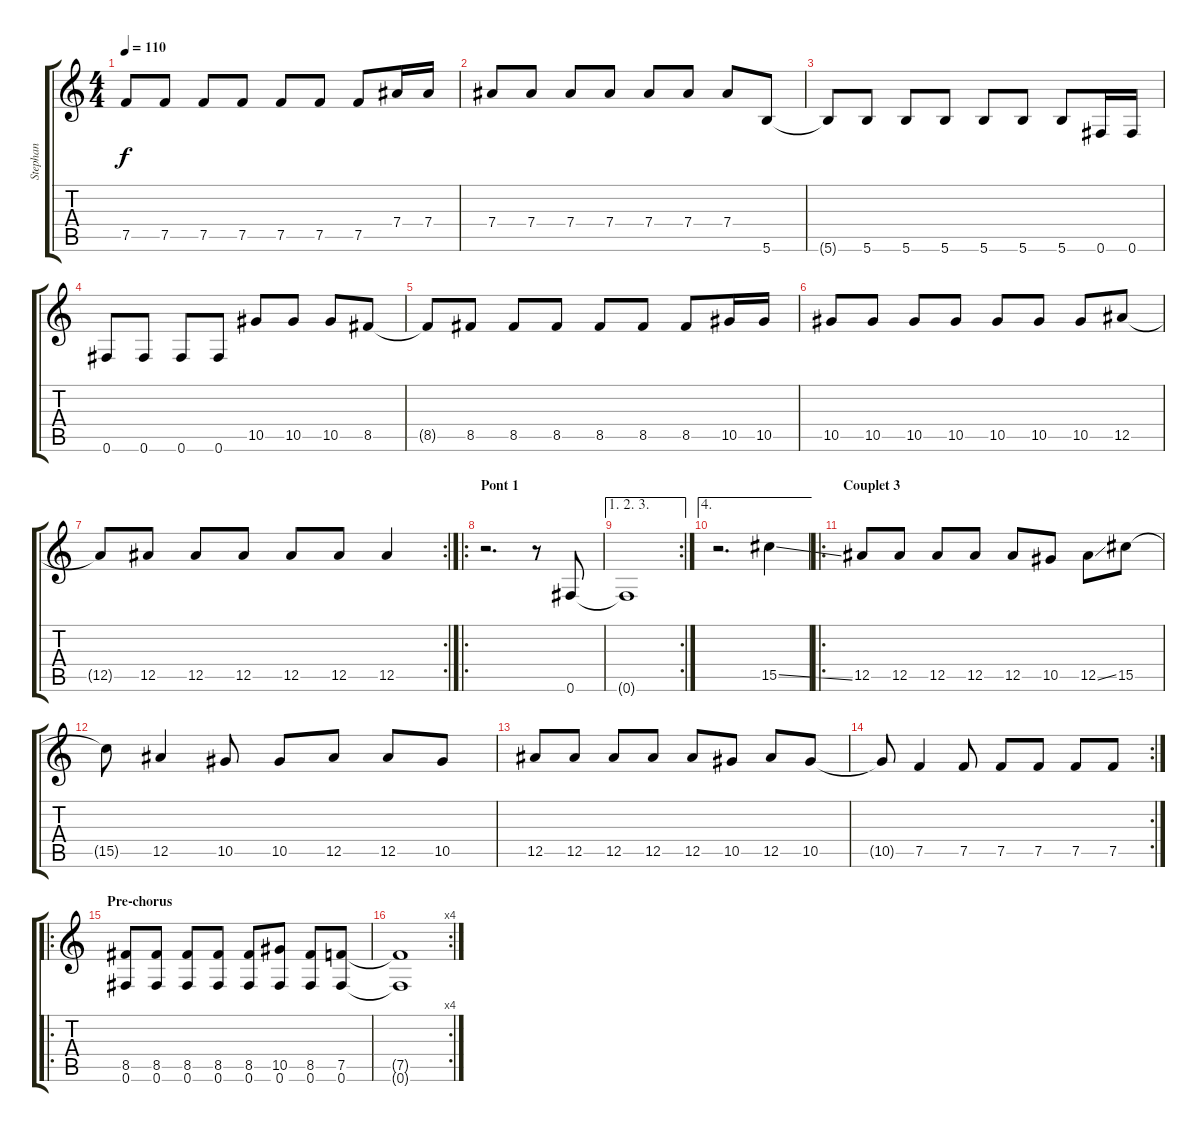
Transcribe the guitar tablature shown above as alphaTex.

\track ("Stephan" "Stephan") {instrument electricguitarclean}
\staff {score tabs}
\tuning (C4 C4 Ab3 Eb3 Bb2 Gb2) {hide}
\ts (4 4)
\tempo 110
\clef g2
\ks c
7.5{t}.8{dy f} 7.5.8 7.5.8 7.5.8 7.5.8 7.5.8 7.5.8 7.4.16 7.4.16 |
7.4.8 7.4.8 7.4.8 7.4.8 7.4.8 7.4.8 7.4.8 5.6.8 |
5.6{t}.8 5.6.8 5.6.8 5.6.8 5.6.8 5.6.8 5.6.8 0.6.16 0.6.16 |
0.6.8 0.6.8 0.6.8 0.6.8 10.5.8 10.5.8 10.5.8 8.5.8 |
8.5{t}.8 8.5.8 8.5.8 8.5.8 8.5.8 8.5.8 8.5.8 10.5.16 10.5.16 |
10.5.8 10.5.8 10.5.8 10.5.8 10.5.8 10.5.8 10.5.8 12.5.8 |
\rc 2
12.5{t}.8 12.5.8 12.5.8 12.5.8 12.5.8 12.5.8 12.5.4 |
\ro
\section ("" "Pont 1")
r.2{d} r.8 0.6.8 |
\ae (1 2 3)
\rc 2
0.6{t}.1 |
\ae 4
r.2{d} 15.5{ss}.4 |
\ro
\section ("" "Couplet 3")
12.5.8 12.5.8 12.5.8 12.5.8 12.5.8 10.5.8 12.5{ss}.8 15.5.8 |
15.5{t}.8 12.5.4 10.5.8 10.5.8 12.5.8 12.5.8 10.5.8 |
12.5.8 12.5.8 12.5.8 12.5.8 12.5.8 10.5.8 12.5.8 10.5.8 |
\rc 2
10.5{t}.8 7.5.4 7.5.8 7.5.8 7.5.8 7.5.8 7.5.8 |
\ro
\section ("" "Pre-chorus")
(8.5 0.6).8 (8.5 0.6).8 (8.5 0.6).8 (8.5 0.6).8 (8.5 0.6).8 (10.5 0.6).8 (8.5 0.6).8 (7.5 0.6).8 |
\rc 4
(7.5{t} 0.6{t}).1
